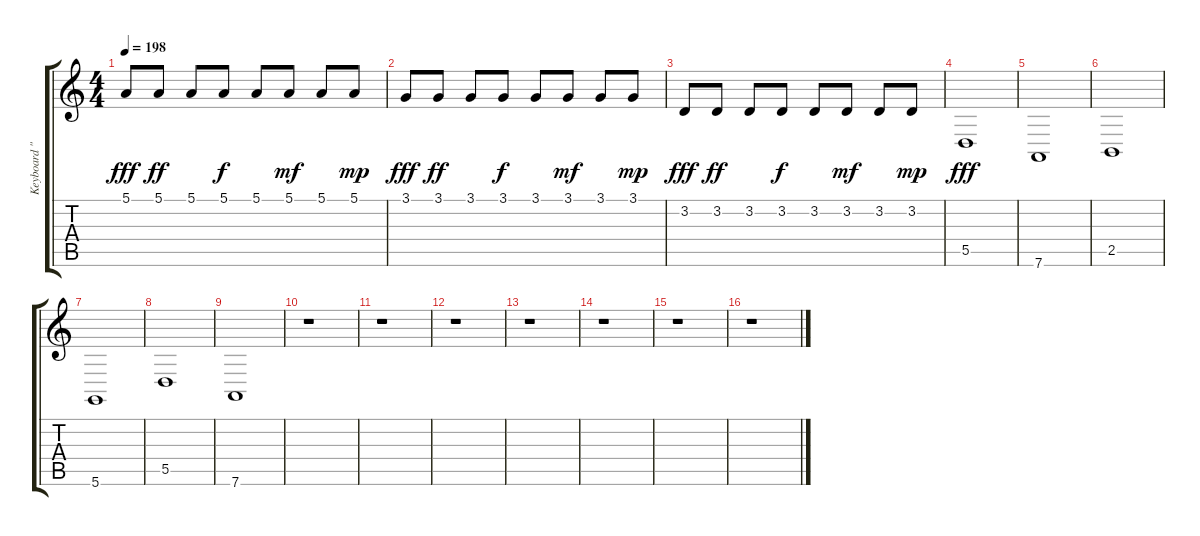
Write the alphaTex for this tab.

\track ("Keyboard \"DahDahDahdahdah\"" "Keyboard \"") {instrument synthvoice}
\staff {score tabs}
\tuning (E4 B3 G3 D3 A2 D2) {hide}
\ts (4 4)
\tempo 198
\clef g2
\ks c
5.1.8{dy fff} 5.1.8{dy ff} 5.1.8 5.1.8{dy f} 5.1.8 5.1.8{dy mf} 5.1.8 5.1.8{dy mp} |
3.1.8{dy fff} 3.1.8{dy ff} 3.1.8 3.1.8{dy f} 3.1.8 3.1.8{dy mf} 3.1.8 3.1.8{dy mp} |
3.2.8{dy fff} 3.2.8{dy ff} 3.2.8 3.2.8{dy f} 3.2.8 3.2.8{dy mf} 3.2.8 3.2.8{dy mp} |
5.5.1{dy fff} |
7.6.1 |
2.5.1 |
5.6.1 |
5.5.1 |
7.6.1 |
r.1 |
r.1 |
r.1 |
r.1 |
r.1 |
r.1 |
r.1
